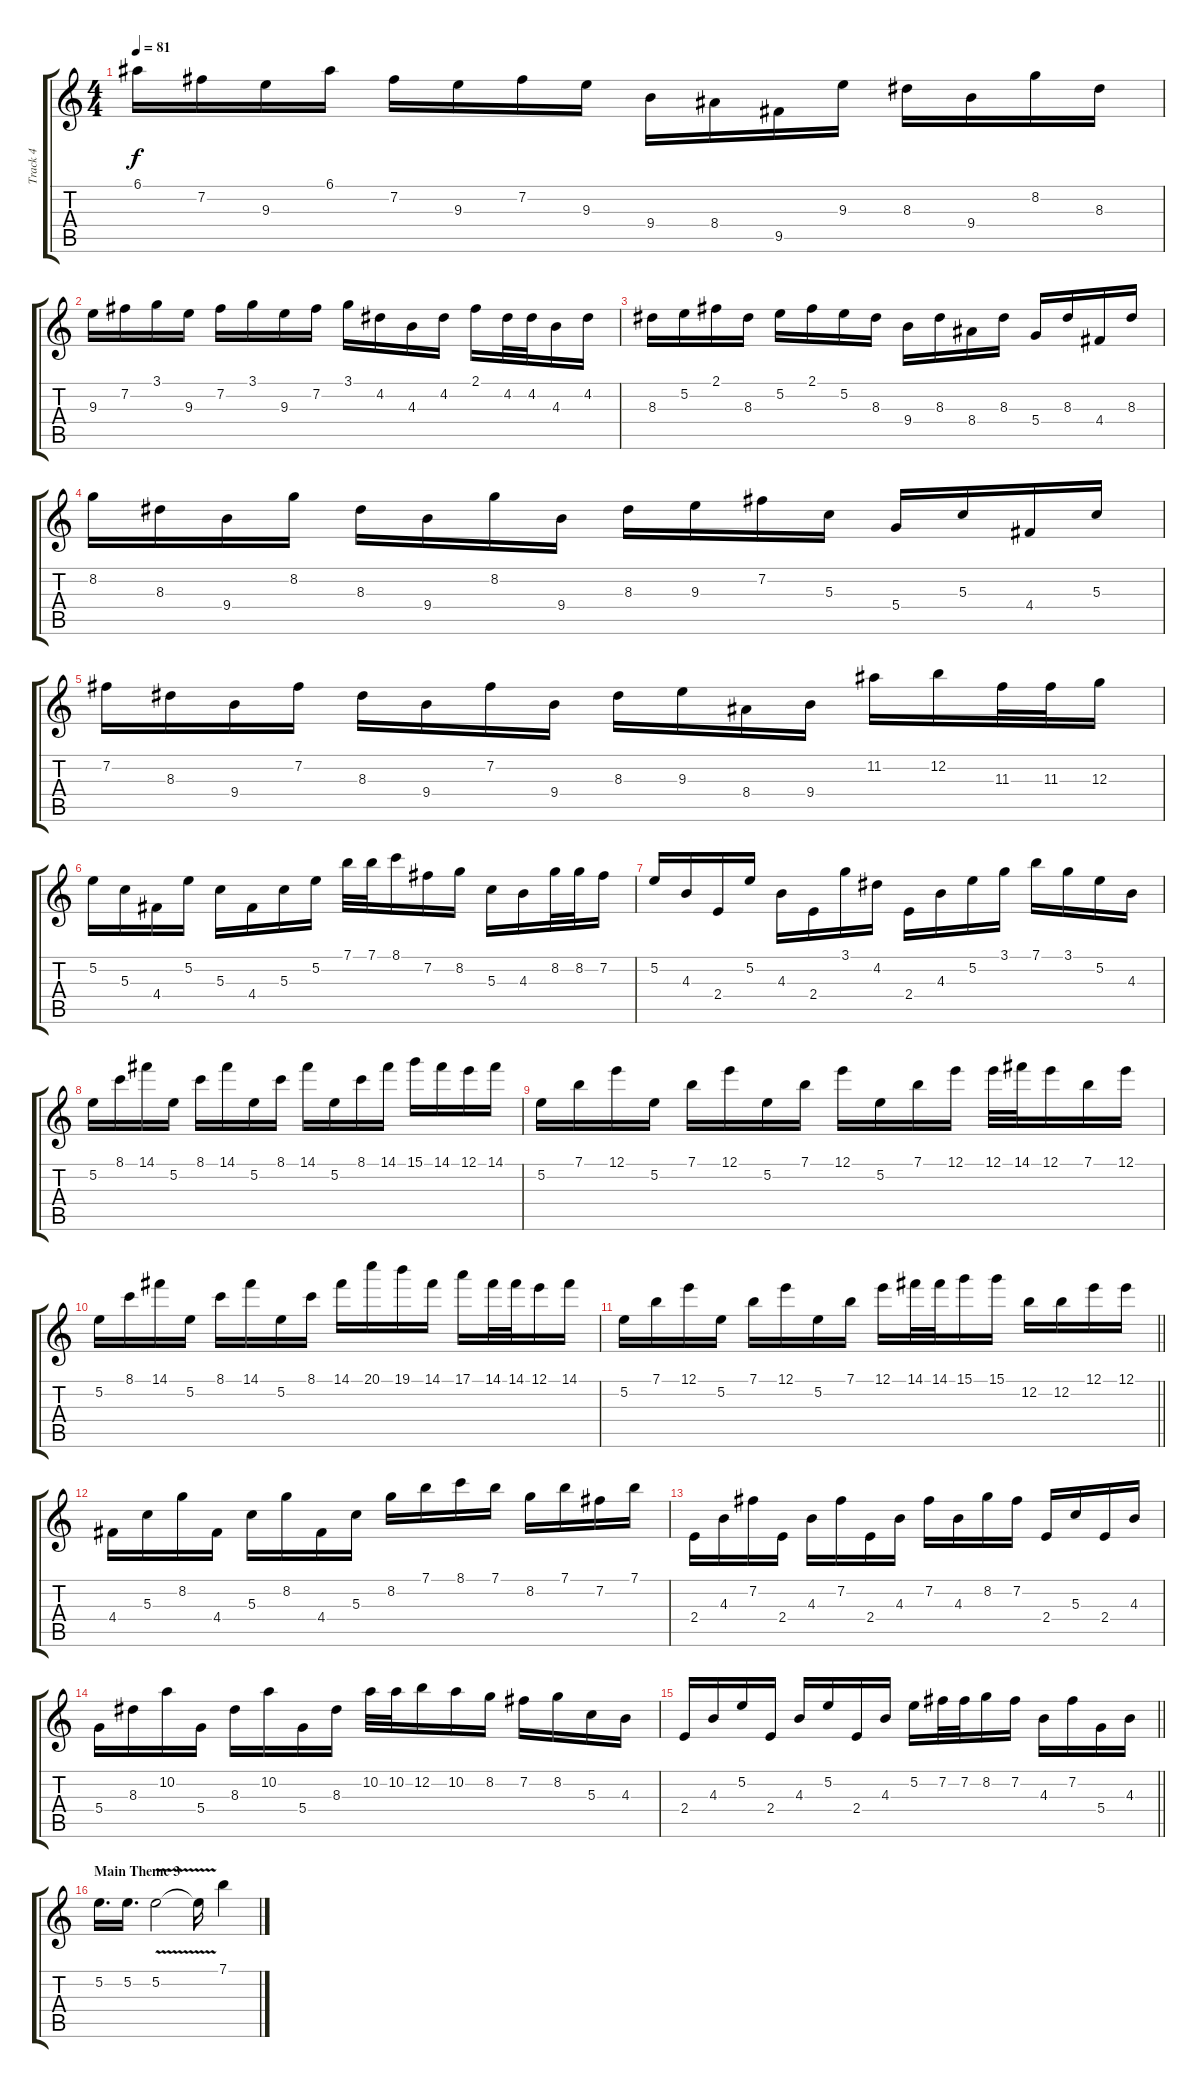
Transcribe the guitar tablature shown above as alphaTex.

\track ("Track 4" "Track 4") {instrument distortionguitar}
\staff {score tabs}
\tuning (E4 B3 G3 D3 A2 E2) {hide}
\ts (4 4)
\tempo 81
\clef g2
\ks c
6.1.16{dy f} 7.2.16 9.3.16 6.1.16 7.2.16 9.3.16 7.2.16 9.3.16 9.4.16 8.4.16 9.5.16 9.3.16 8.3.16 9.4.16 8.2.16 8.3.16 |
9.3.16 7.2.16 3.1.16 9.3.16 7.2.16 3.1.16 9.3.16 7.2.16 3.1.16 4.2.16 4.3.16 4.2.16 2.1.16 4.2.32 4.2.32 4.3.16 4.2.16 |
8.3.16 5.2.16 2.1.16 8.3.16 5.2.16 2.1.16 5.2.16 8.3.16 9.4.16 8.3.16 8.4.16 8.3.16 5.4.16 8.3.16 4.4.16 8.3.16 |
8.2.16 8.3.16 9.4.16 8.2.16 8.3.16 9.4.16 8.2.16 9.4.16 8.3.16 9.3.16 7.2.16 5.3.16 5.4.16 5.3.16 4.4.16 5.3.16 |
7.2.16 8.3.16 9.4.16 7.2.16 8.3.16 9.4.16 7.2.16 9.4.16 8.3.16 9.3.16 8.4.16 9.4.16 11.2.16 12.2.16 11.3.32 11.3.32 12.3.16 |
5.2.16 5.3.16 4.4.16 5.2.16 5.3.16 4.4.16 5.3.16 5.2.16 7.1.32 7.1.32 8.1.16 7.2.16 8.2.16 5.3.16 4.3.16 8.2.32 8.2.32 7.2.16 |
5.2.16 4.3.16 2.4.16 5.2.16 4.3.16 2.4.16 3.1.16 4.2.16 2.4.16 4.3.16 5.2.16 3.1.16 7.1.16 3.1.16 5.2.16 4.3.16 |
5.2.16 8.1.16 14.1.16 5.2.16 8.1.16 14.1.16 5.2.16 8.1.16 14.1.16 5.2.16 8.1.16 14.1.16 15.1.16 14.1.16 12.1.16 14.1.16 |
5.2.16 7.1.16 12.1.16 5.2.16 7.1.16 12.1.16 5.2.16 7.1.16 12.1.16 5.2.16 7.1.16 12.1.16 12.1.32 14.1.32 12.1.16 7.1.16 12.1.16 |
5.2.16 8.1.16 14.1.16 5.2.16 8.1.16 14.1.16 5.2.16 8.1.16 14.1.16 20.1.16 19.1.16 14.1.16 17.1.16 14.1.32 14.1.32 12.1.16 14.1.16 |
\barLineRight lightlight
5.2.16 7.1.16 12.1.16 5.2.16 7.1.16 12.1.16 5.2.16 7.1.16 12.1.16 14.1.32 14.1.32 15.1.16 15.1.16 12.2.16 12.2.16 12.1.16 12.1.16 |
4.4.16 5.3.16 8.2.16 4.4.16 5.3.16 8.2.16 4.4.16 5.3.16 8.2.16 7.1.16 8.1.16 7.1.16 8.2.16 7.1.16 7.2.16 7.1.16 |
2.4.16 4.3.16 7.2.16 2.4.16 4.3.16 7.2.16 2.4.16 4.3.16 7.2.16 4.3.16 8.2.16 7.2.16 2.4.16 5.3.16 2.4.16 4.3.16 |
5.4.16 8.3.16 10.2.16 5.4.16 8.3.16 10.2.16 5.4.16 8.3.16 10.2.32 10.2.32 12.2.16 10.2.16 8.2.16 7.2.16 8.2.16 5.3.16 4.3.16 |
\barLineRight lightlight
2.4.16 4.3.16 5.2.16 2.4.16 4.3.16 5.2.16 2.4.16 4.3.16 5.2.16 7.2.32 7.2.32 8.2.16 7.2.16 4.3.16 7.2.16 5.4.16 4.3.16 |
\section ("" "Main Theme 3")
5.2.16{d volume 13} 5.2.16{d} 5.2{v}.2 5.2{t}.16 7.1.4
